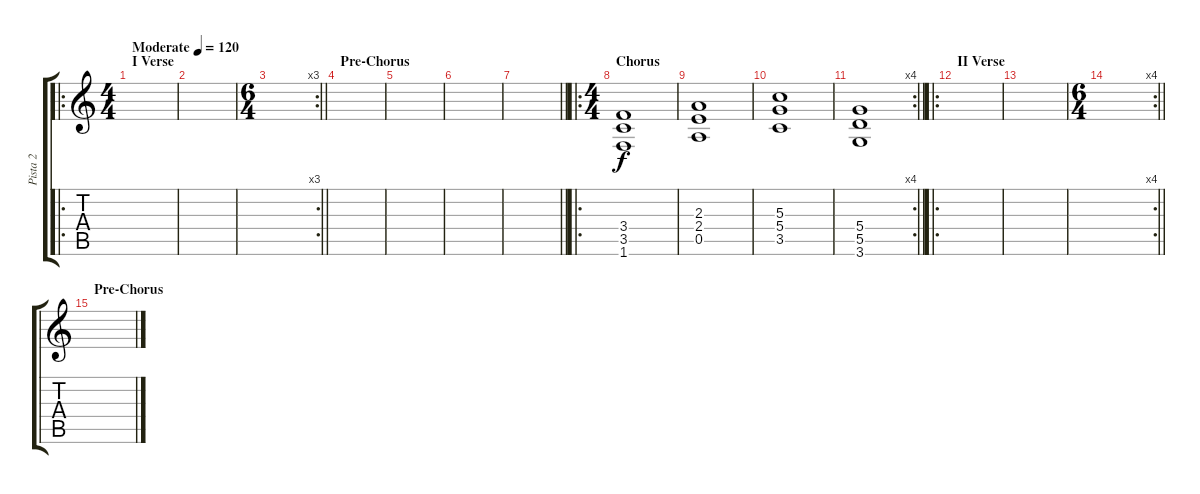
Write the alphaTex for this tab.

\track ("Pista 2" "Pista 2") {instrument distortionguitar}
\staff {score tabs}
\tuning (E4 B3 G3 D3 A2 E2) {hide}
\ro
\ts (4 4)
\section ("" "I Verse")
\tempo (120 "Moderate")
\clef g2
\ks c
|
|
\rc 3
\ts (6 4)
\barLineRight lightlight
|
\section ("" "Pre-Chorus")
|
|
|
\barLineRight lightlight
|
\ro
\ts (4 4)
\section ("" "Chorus")
(3.4 3.5 1.6).1 |
(2.3 2.4 0.5).1 |
(5.3 5.4 3.5).1 |
\rc 4
\barLineRight lightlight
(5.4 5.5 3.6).1 |
\ro
\section ("" "II Verse")
|
|
\rc 4
\ts (6 4)
\barLineRight lightlight
|
\section ("" "Pre-Chorus")
